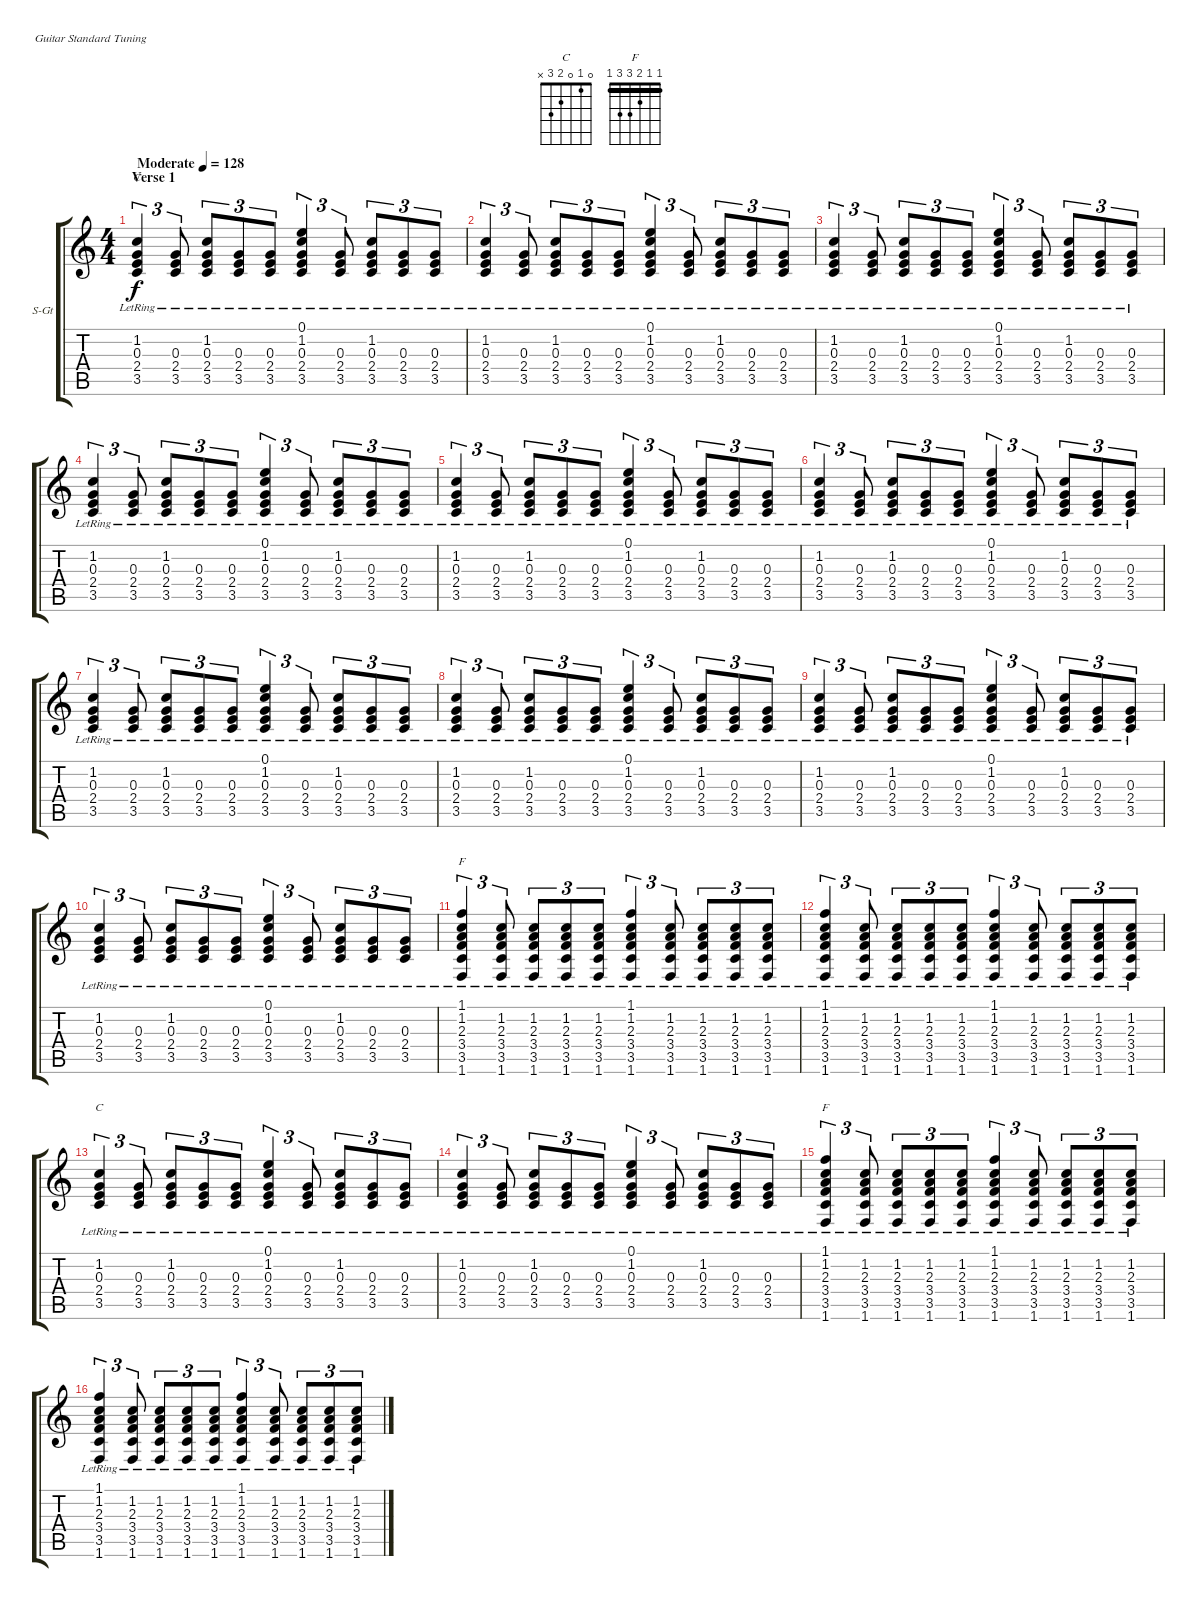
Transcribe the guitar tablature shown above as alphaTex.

\bracketExtendMode groupsimilarinstruments
\firstSystemTrackNameOrientation horizontal
\otherSystemsTrackNameOrientation horizontal
\track ("Guitar" "S-Gt") {instrument acousticguitarsteel}
\staff {score tabs}
\tuning (E4 B3 G3 D3 A2 E2)
\chord ("C" 0 1 0 2 3 x)
\chord ("F" 1 1 2 3 3 1) {barre (1 1)}
\ts (4 4)
\beaming (8 2 2 2 2)
\section ("" "Verse 1")
\tempo (128 "Moderate")
\clef g2
\ks c
(1.2{lr} 0.3{lr} 2.4{lr} 3.5{lr}).4{tu (3 2) ch "C" dy f instrument acousticguitarsteel} (0.3{lr} 2.4{lr} 3.5{lr}).8{tu (3 2)} (1.2{lr} 0.3{lr} 2.4{lr} 3.5{lr}).8{tu (3 2)} (0.3{lr} 2.4{lr} 3.5{lr}).8{tu (3 2)} (0.3{lr} 2.4{lr} 3.5{lr}).8{tu (3 2)} (0.1{lr} 1.2{lr} 0.3{lr} 2.4{lr} 3.5{lr}).4{tu (3 2)} (0.3{lr} 2.4{lr} 3.5{lr}).8{tu (3 2)} (1.2{lr} 0.3{lr} 2.4{lr} 3.5{lr}).8{tu (3 2)} (0.3{lr} 2.4{lr} 3.5{lr}).8{tu (3 2)} (0.3{lr} 2.4{lr} 3.5{lr}).8{tu (3 2)} |
(1.2{lr} 0.3{lr} 2.4{lr} 3.5{lr}).4{tu (3 2)} (0.3{lr} 2.4{lr} 3.5{lr}).8{tu (3 2)} (1.2{lr} 0.3{lr} 2.4{lr} 3.5{lr}).8{tu (3 2)} (0.3{lr} 2.4{lr} 3.5{lr}).8{tu (3 2)} (0.3{lr} 2.4{lr} 3.5{lr}).8{tu (3 2)} (0.1{lr} 1.2{lr} 0.3{lr} 2.4{lr} 3.5{lr}).4{tu (3 2)} (0.3{lr} 2.4{lr} 3.5{lr}).8{tu (3 2)} (1.2{lr} 0.3{lr} 2.4{lr} 3.5{lr}).8{tu (3 2)} (0.3{lr} 2.4{lr} 3.5{lr}).8{tu (3 2)} (0.3{lr} 2.4{lr} 3.5{lr}).8{tu (3 2)} |
(1.2{lr} 0.3{lr} 2.4{lr} 3.5{lr}).4{tu (3 2)} (0.3{lr} 2.4{lr} 3.5{lr}).8{tu (3 2)} (1.2{lr} 0.3{lr} 2.4{lr} 3.5{lr}).8{tu (3 2)} (0.3{lr} 2.4{lr} 3.5{lr}).8{tu (3 2)} (0.3{lr} 2.4{lr} 3.5{lr}).8{tu (3 2)} (0.1{lr} 1.2{lr} 0.3{lr} 2.4{lr} 3.5{lr}).4{tu (3 2)} (0.3{lr} 2.4{lr} 3.5{lr}).8{tu (3 2)} (1.2{lr} 0.3{lr} 2.4{lr} 3.5{lr}).8{tu (3 2)} (0.3{lr} 2.4{lr} 3.5{lr}).8{tu (3 2)} (0.3{lr} 2.4{lr} 3.5{lr}).8{tu (3 2)} |
(1.2{lr} 0.3{lr} 2.4{lr} 3.5{lr}).4{tu (3 2)} (0.3{lr} 2.4{lr} 3.5{lr}).8{tu (3 2)} (1.2{lr} 0.3{lr} 2.4{lr} 3.5{lr}).8{tu (3 2)} (0.3{lr} 2.4{lr} 3.5{lr}).8{tu (3 2)} (0.3{lr} 2.4{lr} 3.5{lr}).8{tu (3 2)} (0.1{lr} 1.2{lr} 0.3{lr} 2.4{lr} 3.5{lr}).4{tu (3 2)} (0.3{lr} 2.4{lr} 3.5{lr}).8{tu (3 2)} (1.2{lr} 0.3{lr} 2.4{lr} 3.5{lr}).8{tu (3 2)} (0.3{lr} 2.4{lr} 3.5{lr}).8{tu (3 2)} (0.3{lr} 2.4{lr} 3.5{lr}).8{tu (3 2)} |
(1.2{lr} 0.3{lr} 2.4{lr} 3.5{lr}).4{tu (3 2)} (0.3{lr} 2.4{lr} 3.5{lr}).8{tu (3 2)} (1.2{lr} 0.3{lr} 2.4{lr} 3.5{lr}).8{tu (3 2)} (0.3{lr} 2.4{lr} 3.5{lr}).8{tu (3 2)} (0.3{lr} 2.4{lr} 3.5{lr}).8{tu (3 2)} (0.1{lr} 1.2{lr} 0.3{lr} 2.4{lr} 3.5{lr}).4{tu (3 2)} (0.3{lr} 2.4{lr} 3.5{lr}).8{tu (3 2)} (1.2{lr} 0.3{lr} 2.4{lr} 3.5{lr}).8{tu (3 2)} (0.3{lr} 2.4{lr} 3.5{lr}).8{tu (3 2)} (0.3{lr} 2.4{lr} 3.5{lr}).8{tu (3 2)} |
(1.2{lr} 0.3{lr} 2.4{lr} 3.5{lr}).4{tu (3 2)} (0.3{lr} 2.4{lr} 3.5{lr}).8{tu (3 2)} (1.2{lr} 0.3{lr} 2.4{lr} 3.5{lr}).8{tu (3 2)} (0.3{lr} 2.4{lr} 3.5{lr}).8{tu (3 2)} (0.3{lr} 2.4{lr} 3.5{lr}).8{tu (3 2)} (0.1{lr} 1.2{lr} 0.3{lr} 2.4{lr} 3.5{lr}).4{tu (3 2)} (0.3{lr} 2.4{lr} 3.5{lr}).8{tu (3 2)} (1.2{lr} 0.3{lr} 2.4{lr} 3.5{lr}).8{tu (3 2)} (0.3{lr} 2.4{lr} 3.5{lr}).8{tu (3 2)} (0.3{lr} 2.4{lr} 3.5{lr}).8{tu (3 2)} |
(1.2{lr} 0.3{lr} 2.4{lr} 3.5{lr}).4{tu (3 2)} (0.3{lr} 2.4{lr} 3.5{lr}).8{tu (3 2)} (1.2{lr} 0.3{lr} 2.4{lr} 3.5{lr}).8{tu (3 2)} (0.3{lr} 2.4{lr} 3.5{lr}).8{tu (3 2)} (0.3{lr} 2.4{lr} 3.5{lr}).8{tu (3 2)} (0.1{lr} 1.2{lr} 0.3{lr} 2.4{lr} 3.5{lr}).4{tu (3 2)} (0.3{lr} 2.4{lr} 3.5{lr}).8{tu (3 2)} (1.2{lr} 0.3{lr} 2.4{lr} 3.5{lr}).8{tu (3 2)} (0.3{lr} 2.4{lr} 3.5{lr}).8{tu (3 2)} (0.3{lr} 2.4{lr} 3.5{lr}).8{tu (3 2)} |
(1.2{lr} 0.3{lr} 2.4{lr} 3.5{lr}).4{tu (3 2)} (0.3{lr} 2.4{lr} 3.5{lr}).8{tu (3 2)} (1.2{lr} 0.3{lr} 2.4{lr} 3.5{lr}).8{tu (3 2)} (0.3{lr} 2.4{lr} 3.5{lr}).8{tu (3 2)} (0.3{lr} 2.4{lr} 3.5{lr}).8{tu (3 2)} (0.1{lr} 1.2{lr} 0.3{lr} 2.4{lr} 3.5{lr}).4{tu (3 2)} (0.3{lr} 2.4{lr} 3.5{lr}).8{tu (3 2)} (1.2{lr} 0.3{lr} 2.4{lr} 3.5{lr}).8{tu (3 2)} (0.3{lr} 2.4{lr} 3.5{lr}).8{tu (3 2)} (0.3{lr} 2.4{lr} 3.5{lr}).8{tu (3 2)} |
(1.2{lr} 0.3{lr} 2.4{lr} 3.5{lr}).4{tu (3 2)} (0.3{lr} 2.4{lr} 3.5{lr}).8{tu (3 2)} (1.2{lr} 0.3{lr} 2.4{lr} 3.5{lr}).8{tu (3 2)} (0.3{lr} 2.4{lr} 3.5{lr}).8{tu (3 2)} (0.3{lr} 2.4{lr} 3.5{lr}).8{tu (3 2)} (0.1{lr} 1.2{lr} 0.3{lr} 2.4{lr} 3.5{lr}).4{tu (3 2)} (0.3{lr} 2.4{lr} 3.5{lr}).8{tu (3 2)} (1.2{lr} 0.3{lr} 2.4{lr} 3.5{lr}).8{tu (3 2)} (0.3{lr} 2.4{lr} 3.5{lr}).8{tu (3 2)} (0.3{lr} 2.4{lr} 3.5{lr}).8{tu (3 2)} |
(1.2{lr} 0.3{lr} 2.4{lr} 3.5{lr}).4{tu (3 2)} (0.3{lr} 2.4{lr} 3.5{lr}).8{tu (3 2)} (1.2{lr} 0.3{lr} 2.4{lr} 3.5{lr}).8{tu (3 2)} (0.3{lr} 2.4{lr} 3.5{lr}).8{tu (3 2)} (0.3{lr} 2.4{lr} 3.5{lr}).8{tu (3 2)} (0.1{lr} 1.2{lr} 0.3{lr} 2.4{lr} 3.5{lr}).4{tu (3 2)} (0.3{lr} 2.4{lr} 3.5{lr}).8{tu (3 2)} (1.2{lr} 0.3{lr} 2.4{lr} 3.5{lr}).8{tu (3 2)} (0.3{lr} 2.4{lr} 3.5{lr}).8{tu (3 2)} (0.3{lr} 2.4{lr} 3.5{lr}).8{tu (3 2)} |
(1.1{lr} 1.2{lr} 2.3{lr} 3.4{lr} 3.5{lr} 1.6{lr}).4{tu (3 2) ch "F"} (1.2{lr} 2.3{lr} 3.4{lr} 3.5{lr} 1.6{lr}).8{tu (3 2)} (1.2{lr} 2.3{lr} 3.4{lr} 3.5{lr} 1.6{lr}).8{tu (3 2)} (1.2{lr} 2.3{lr} 3.4{lr} 3.5{lr} 1.6{lr}).8{tu (3 2)} (1.2{lr} 2.3{lr} 3.4{lr} 3.5{lr} 1.6{lr}).8{tu (3 2)} (1.1{lr} 1.2{lr} 2.3{lr} 3.4{lr} 3.5{lr} 1.6{lr}).4{tu (3 2)} (1.2{lr} 2.3{lr} 3.4{lr} 3.5{lr} 1.6{lr}).8{tu (3 2)} (1.2{lr} 2.3{lr} 3.4{lr} 3.5{lr} 1.6{lr}).8{tu (3 2)} (1.2{lr} 2.3{lr} 3.4{lr} 3.5{lr} 1.6{lr}).8{tu (3 2)} (1.2{lr} 2.3{lr} 3.4{lr} 3.5{lr} 1.6{lr}).8{tu (3 2)} |
(1.1{lr} 1.2{lr} 2.3{lr} 3.4{lr} 3.5{lr} 1.6{lr}).4{tu (3 2)} (1.2{lr} 2.3{lr} 3.4{lr} 3.5{lr} 1.6{lr}).8{tu (3 2)} (1.2{lr} 2.3{lr} 3.4{lr} 3.5{lr} 1.6{lr}).8{tu (3 2)} (1.2{lr} 2.3{lr} 3.4{lr} 3.5{lr} 1.6{lr}).8{tu (3 2)} (1.2{lr} 2.3{lr} 3.4{lr} 3.5{lr} 1.6{lr}).8{tu (3 2)} (1.1{lr} 1.2{lr} 2.3{lr} 3.4{lr} 3.5{lr} 1.6{lr}).4{tu (3 2)} (1.2{lr} 2.3{lr} 3.4{lr} 3.5{lr} 1.6{lr}).8{tu (3 2)} (1.2{lr} 2.3{lr} 3.4{lr} 3.5{lr} 1.6).8{tu (3 2)} (1.2{lr} 2.3{lr} 3.4{lr} 3.5{lr} 1.6).8{tu (3 2)} (1.2{lr} 2.3{lr} 3.4{lr} 3.5{lr} 1.6).8{tu (3 2)} |
(1.2{lr} 0.3{lr} 2.4{lr} 3.5{lr}).4{tu (3 2) ch "C"} (0.3{lr} 2.4{lr} 3.5{lr}).8{tu (3 2)} (1.2{lr} 0.3{lr} 2.4{lr} 3.5{lr}).8{tu (3 2)} (0.3{lr} 2.4{lr} 3.5{lr}).8{tu (3 2)} (0.3{lr} 2.4{lr} 3.5{lr}).8{tu (3 2)} (0.1{lr} 1.2{lr} 0.3{lr} 2.4{lr} 3.5{lr}).4{tu (3 2)} (0.3{lr} 2.4{lr} 3.5{lr}).8{tu (3 2)} (1.2{lr} 0.3{lr} 2.4{lr} 3.5{lr}).8{tu (3 2)} (0.3{lr} 2.4{lr} 3.5{lr}).8{tu (3 2)} (0.3{lr} 2.4{lr} 3.5{lr}).8{tu (3 2)} |
(1.2{lr} 0.3{lr} 2.4{lr} 3.5{lr}).4{tu (3 2)} (0.3{lr} 2.4{lr} 3.5{lr}).8{tu (3 2)} (1.2{lr} 0.3{lr} 2.4{lr} 3.5{lr}).8{tu (3 2)} (0.3{lr} 2.4{lr} 3.5{lr}).8{tu (3 2)} (0.3{lr} 2.4{lr} 3.5{lr}).8{tu (3 2)} (0.1{lr} 1.2{lr} 0.3{lr} 2.4{lr} 3.5{lr}).4{tu (3 2)} (0.3{lr} 2.4{lr} 3.5{lr}).8{tu (3 2)} (1.2{lr} 0.3{lr} 2.4{lr} 3.5{lr}).8{tu (3 2)} (0.3{lr} 2.4{lr} 3.5{lr}).8{tu (3 2)} (0.3{lr} 2.4{lr} 3.5{lr}).8{tu (3 2)} |
(1.1{lr} 1.2{lr} 2.3{lr} 3.4{lr} 3.5{lr} 1.6{lr}).4{tu (3 2) ch "F"} (1.2{lr} 2.3{lr} 3.4{lr} 3.5{lr} 1.6{lr}).8{tu (3 2)} (1.2{lr} 2.3{lr} 3.4{lr} 3.5{lr} 1.6{lr}).8{tu (3 2)} (1.2{lr} 2.3{lr} 3.4{lr} 3.5{lr} 1.6{lr}).8{tu (3 2)} (1.2{lr} 2.3{lr} 3.4{lr} 3.5{lr} 1.6{lr}).8{tu (3 2)} (1.1{lr} 1.2{lr} 2.3{lr} 3.4{lr} 3.5{lr} 1.6{lr}).4{tu (3 2)} (1.2{lr} 2.3{lr} 3.4{lr} 3.5{lr} 1.6{lr}).8{tu (3 2)} (1.2{lr} 2.3{lr} 3.4{lr} 3.5{lr} 1.6{lr}).8{tu (3 2)} (1.2{lr} 2.3{lr} 3.4{lr} 3.5{lr} 1.6{lr}).8{tu (3 2)} (1.2{lr} 2.3{lr} 3.4{lr} 3.5{lr} 1.6{lr}).8{tu (3 2)} |
(1.1{lr} 1.2{lr} 2.3{lr} 3.4{lr} 3.5{lr} 1.6{lr}).4{tu (3 2)} (1.2{lr} 2.3{lr} 3.4{lr} 3.5{lr} 1.6{lr}).8{tu (3 2)} (1.2{lr} 2.3{lr} 3.4{lr} 3.5{lr} 1.6{lr}).8{tu (3 2)} (1.2{lr} 2.3{lr} 3.4{lr} 3.5{lr} 1.6{lr}).8{tu (3 2)} (1.2{lr} 2.3{lr} 3.4{lr} 3.5{lr} 1.6{lr}).8{tu (3 2)} (1.1{lr} 1.2{lr} 2.3{lr} 3.4{lr} 3.5{lr} 1.6{lr}).4{tu (3 2)} (1.2{lr} 2.3{lr} 3.4{lr} 3.5{lr} 1.6{lr}).8{tu (3 2)} (1.2{lr} 2.3{lr} 3.4{lr} 3.5{lr} 1.6).8{tu (3 2)} (1.2{lr} 2.3{lr} 3.4{lr} 3.5{lr} 1.6).8{tu (3 2)} (1.2{lr} 2.3{lr} 3.4{lr} 3.5{lr} 1.6).8{tu (3 2)}
